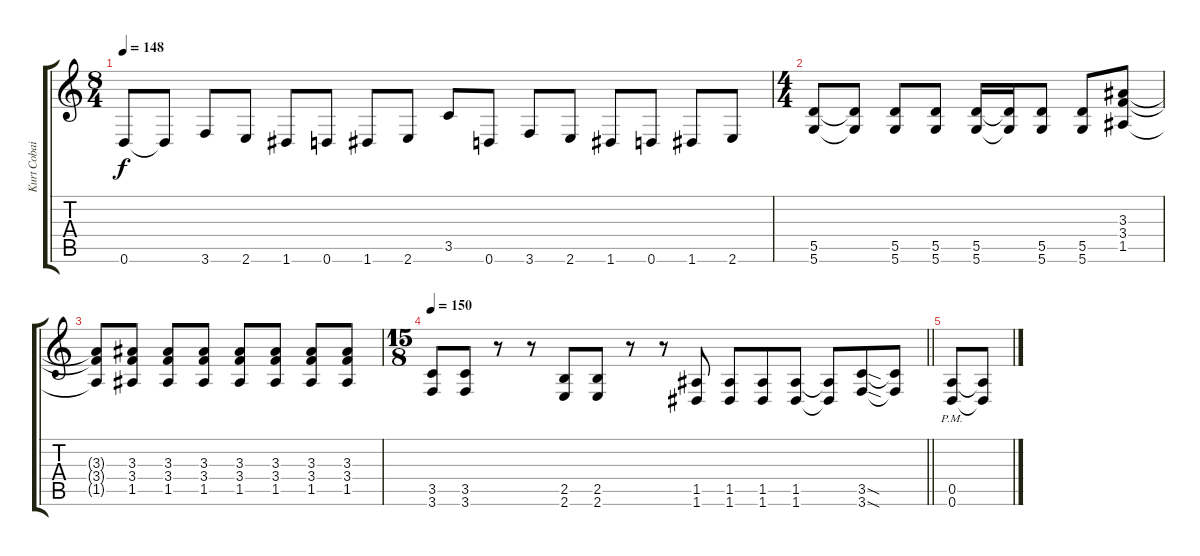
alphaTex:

\track ("Kurt Cobain" "Kurt Cobai") {instrument distortionguitar}
\staff {score tabs}
\tuning (E4 B3 G3 D3 A2 D2) {hide}
\ts (8 4)
\tempo 148
\clef g2
\ks c
0.6.8{dy f} 0.6{t}.8 3.6.8 2.6.8 1.6.8 0.6.8 1.6.8 2.6.8 3.5.8 0.6.8 3.6.8 2.6.8 1.6.8 0.6.8 1.6.8 2.6.8 |
\ts (4 4)
(5.5 5.6).8 (5.5{t} 5.6{t}).8 (5.5 5.6).8 (5.5 5.6).8 (5.5 5.6).16 (5.5{t} 5.6{t}).16 (5.5 5.6).8 (5.5 5.6).8 (3.3 3.4 1.5).8 |
(3.3{t} 3.4{t} 1.5{t}).8 (3.3 3.4 1.5).8 (3.3 3.4 1.5).8 (3.3 3.4 1.5).8 (3.3 3.4 1.5).8 (3.3 3.4 1.5).8 (3.3 3.4 1.5).8 (3.3 3.4 1.5).8 |
\ts (15 8)
\tempo 150
\barLineRight lightlight
(3.5 3.6).8 (3.5 3.6).8 r.8 r.8 (2.5 2.6).8 (2.5 2.6).8 r.8 r.8 (1.5 1.6).8 (1.5 1.6).8 (1.5 1.6).8 (1.5 1.6).8 (1.5{t} 1.6{t}).8 (3.5{sod} 3.6{sod}).8 (3.5{t} 3.6{t}).8 |
(0.5{pm} 0.6{pm}).8 (0.5{t} 0.6{t}).8
